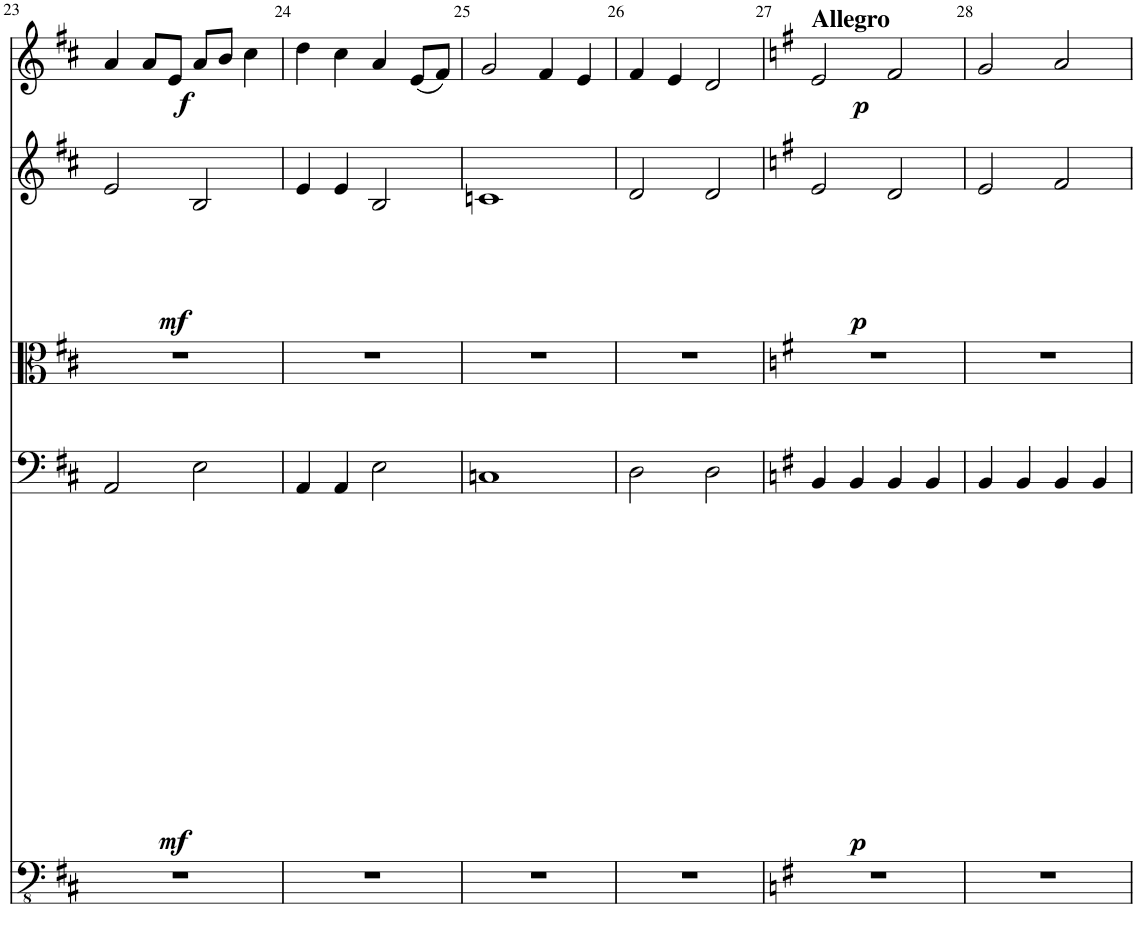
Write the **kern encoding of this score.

**kern	**kern	**dynam	**kern	**kern	**dynam	**kern	**dynam
*part5	*part4	*part4	*part3	*part2	*part2	*part1	*part1
*staff5	*staff4	*staff4	*staff3	*staff2	*staff2	*staff1	*staff1
*I"Bass	*I"Cello	*	*I"Viola	*I"Violin II	*	*I"Violin I	*
*	*	*	*I'Vla	*	*	*	*
!!LO:PB:g=z
*clefFv4	*clefF4	*	*clefC3	*clefG2	*	*clefG2	*
*Trd7c12	*	*	*	*	*	*	*
*k[f#c#]	*k[f#c#]	*	*k[f#c#]	*k[f#c#]	*	*k[f#c#]	*
*M4/4	*M4/4	*	*M4/4	*M4/4	*	*M4/4	*
=23	=23	=23	=23	=23	=23	=23	=23
!	!	!LO:DY:b	!	!	!LO:DY:b	!	!LO:DY:b
1r	2AA/	mf	1r	2e/	mf	4a/	f
.	.	.	.	.	.	8a/L	.
.	.	.	.	.	.	8e/J	.
.	2E\	.	.	2B/	.	8a/L	.
.	.	.	.	.	.	8b/J	.
.	.	.	.	.	.	4cc#\	.
=24	=24	=24	=24	=24	=24	=24	=24
1r	4AA/	.	1r	4e/	.	4dd\	.
.	4AA/	.	.	4e/	.	4cc#\	.
.	2E\	.	.	2B/	.	4a/	.
.	.	.	.	.	.	(8e/L	.
.	.	.	.	.	.	8f#/J)	.
=25	=25	=25	=25	=25	=25	=25	=25
1r	1Cn	.	1r	1cn	.	2g/	.
.	.	.	.	.	.	4f#/	.
.	.	.	.	.	.	4e/	.
=26	=26	=26	=26	=26	=26	=26	=26
1r	2D\	.	1r	2d/	.	4f#/	.
.	.	.	.	.	.	4e/	.
.	2D\	.	.	2d/	.	2d/	.
=27	=27	=27	=27	=27	=27	=27	=27
*k[f#]	*k[f#]	*	*k[f#]	*k[f#]	*	*k[f#]	*
!	!	!	!	!	!	!LO:TX:a:B:t=Allegro	!
!	!	!LO:DY:b	!	!	!LO:DY:b	!	!LO:DY:b
1r	4BB/	p	1r	2e/	p	2e/	p
.	4BB/	.	.	.	.	.	.
.	4BB/	.	.	2d/	.	2f#/	.
.	4BB/	.	.	.	.	.	.
=28	=28	=28	=28	=28	=28	=28	=28
1r	4BB/	.	1r	2e/	.	2g/	.
.	4BB/	.	.	.	.	.	.
.	4BB/	.	.	2f#/	.	2a/	.
.	4BB/	.	.	.	.	.	.
=	=	=	=	=	=	=	=
*-	*-	*-	*-	*-	*-	*-	*-
